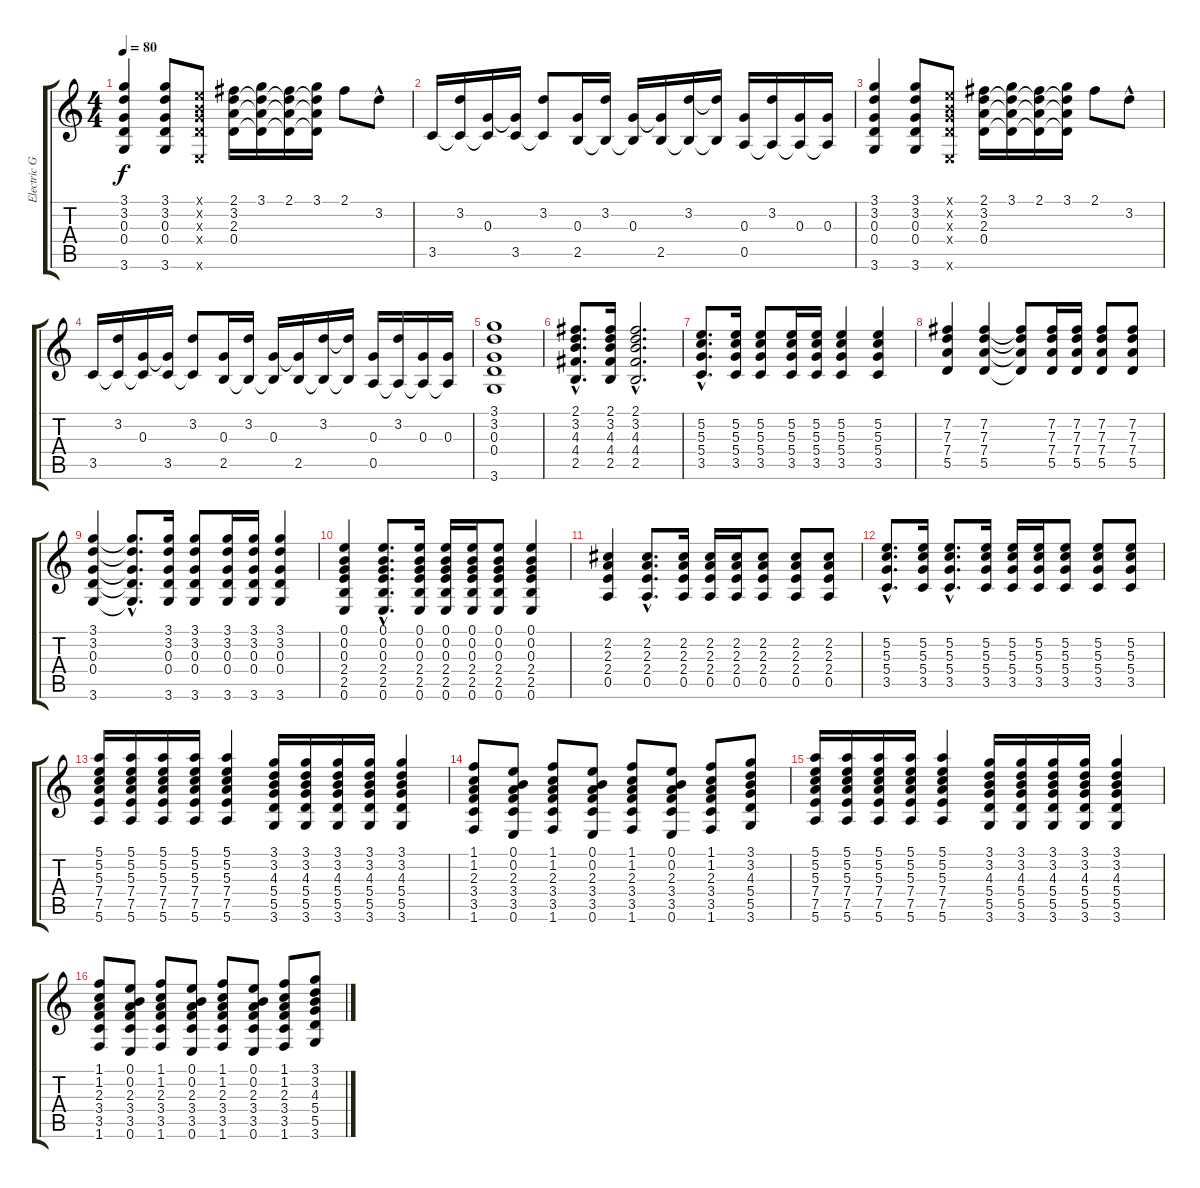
\track ("Electric Guitar 3 (Mick Ronson)" "Electric G") {instrument distortionguitar}
\staff {score tabs}
\tuning (E4 B3 G3 D3 A2 E2) {hide}
\ts (4 4)
\tempo 80
\clef g2
\ks c
(3.1 3.2 0.3 0.4 3.6).4{dy f} (3.1 3.2 0.3 0.4 3.6).8 (0.1{x} 0.2{x} 0.3{x} 0.4{x} 0.6{x}).8 (2.1 3.2 2.3 0.4).16 (3.1 3.2{t} 2.3{t} 0.4{t}).16 (2.1 3.2{t} 2.3{t} 0.4{t}).16 (3.1 3.2{t} 2.3{t} 0.4{t}).16 2.1.8 3.2{hac}.8 |
3.5.16 (3.2 3.5{t}).16 (0.3 3.5{t}).16 (0.3{t} 3.5).16 (3.2 3.5{t}).8 (0.3 2.5).16 (3.2 2.5{t}).16 (0.3 2.5{t}).16 (0.3{t} 2.5).16 (3.2 2.5{t}).16 (3.2{t} 2.5{t}).16 (0.3 0.5).16 (3.2 0.5{t}).16 (0.3 0.5{t}).16 (0.3 0.5{t}).16 |
(3.1 3.2 0.3 0.4 3.6).4 (3.1 3.2 0.3 0.4 3.6).8 (0.1{x} 0.2{x} 0.3{x} 0.4{x} 0.6{x}).8 (2.1 3.2 2.3 0.4).16 (3.1 3.2{t} 2.3{t} 0.4{t}).16 (2.1 3.2{t} 2.3{t} 0.4{t}).16 (3.1 3.2{t} 2.3{t} 0.4{t}).16 2.1.8 3.2{hac}.8 |
3.5.16 (3.2 3.5{t}).16 (0.3 3.5{t}).16 (0.3{t} 3.5).16 (3.2 3.5{t}).8 (0.3 2.5).16 (3.2 2.5{t}).16 (0.3 2.5{t}).16 (0.3{t} 2.5).16 (3.2 2.5{t}).16 (3.2{t} 2.5{t}).16 (0.3 0.5).16 (3.2 0.5{t}).16 (0.3 0.5{t}).16 (0.3 0.5{t}).16 |
(3.1 3.2 0.3 0.4 3.6).1 |
(2.1{hac} 3.2{hac} 4.3{hac} 4.4{hac} 2.5{hac}).8{d} (2.1 3.2 4.3 4.4 2.5).16 (2.1{hac} 3.2{hac} 4.3{hac} 4.4{hac} 2.5{hac}).2{d} |
(5.2{hac} 5.3{hac} 5.4{hac} 3.5{hac}).8{d} (5.2 5.3 5.4 3.5).16 (5.2 5.3 5.4 3.5).8 (5.2 5.3 5.4 3.5).16 (5.2 5.3 5.4 3.5).16 (5.2 5.3 5.4 3.5).4 (5.2 5.3 5.4 3.5).4 |
(7.2 7.3 7.4 5.5).4 (7.2 7.3 7.4 5.5).4 (7.2{t} 7.3{t} 7.4{t} 5.5{t}).8 (7.2 7.3 7.4 5.5).16 (7.2 7.3 7.4 5.5).16 (7.2 7.3 7.4 5.5).8 (7.2 7.3 7.4 5.5).8 |
(3.1 3.2 0.3 0.4 3.6).4 (3.1{hac t} 3.2{hac t} 0.3{hac t} 0.4{hac t} 3.6{hac t}).8{d} (3.1 3.2 0.3 0.4 3.6).16 (3.1 3.2 0.3 0.4 3.6).8 (3.1 3.2 0.3 0.4 3.6).16 (3.1 3.2 0.3 0.4 3.6).16 (3.1 3.2 0.3 0.4 3.6).4 |
(0.1 0.2 0.3 2.4 2.5 0.6).4 (0.1{hac} 0.2{hac} 0.3{hac} 2.4{hac} 2.5{hac} 0.6{hac}).8{d} (0.1 0.2 0.3 2.4 2.5 0.6).16 (0.1 0.2 0.3 2.4 2.5 0.6).16 (0.1 0.2 0.3 2.4 2.5 0.6).16 (0.1 0.2 0.3 2.4 2.5 0.6).8 (0.1 0.2 0.3 2.4 2.5 0.6).4 |
(2.2 2.3 2.4 0.5).4 (2.2{hac} 2.3{hac} 2.4{hac} 0.5{hac}).8{d} (2.2 2.3 2.4 0.5).16 (2.2 2.3 2.4 0.5).16 (2.2 2.3 2.4 0.5).16 (2.2 2.3 2.4 0.5).8 (2.2 2.3 2.4 0.5).8 (2.2 2.3 2.4 0.5).8 |
(5.2{hac} 5.3{hac} 5.4{hac} 3.5{hac}).8{d} (5.2 5.3 5.4 3.5).16 (5.2{hac} 5.3{hac} 5.4{hac} 3.5{hac}).8{d} (5.2 5.3 5.4 3.5).16 (5.2 5.3 5.4 3.5).16 (5.2 5.3 5.4 3.5).16 (5.2 5.3 5.4 3.5).8 (5.2 5.3 5.4 3.5).8 (5.2 5.3 5.4 3.5).8 |
(5.1 5.2 5.3 7.4 7.5 5.6).16 (5.1 5.2 5.3 7.4 7.5 5.6).16 (5.1 5.2 5.3 7.4 7.5 5.6).16 (5.1 5.2 5.3 7.4 7.5 5.6).16 (5.1 5.2 5.3 7.4 7.5 5.6).4 (3.1 3.2 4.3 5.4 5.5 3.6).16 (3.1 3.2 4.3 5.4 5.5 3.6).16 (3.1 3.2 4.3 5.4 5.5 3.6).16 (3.1 3.2 4.3 5.4 5.5 3.6).16 (3.1 3.2 4.3 5.4 5.5 3.6).4 |
(1.1 1.2 2.3 3.4 3.5 1.6).8 (0.1 0.2 2.3 3.4 3.5 0.6).8 (1.1 1.2 2.3 3.4 3.5 1.6).8 (0.1 0.2 2.3 3.4 3.5 0.6).8 (1.1 1.2 2.3 3.4 3.5 1.6).8 (0.1 0.2 2.3 3.4 3.5 0.6).8 (1.1 1.2 2.3 3.4 3.5 1.6).8 (3.1 3.2 4.3 5.4 5.5 3.6).8 |
(5.1 5.2 5.3 7.4 7.5 5.6).16 (5.1 5.2 5.3 7.4 7.5 5.6).16 (5.1 5.2 5.3 7.4 7.5 5.6).16 (5.1 5.2 5.3 7.4 7.5 5.6).16 (5.1 5.2 5.3 7.4 7.5 5.6).4 (3.1 3.2 4.3 5.4 5.5 3.6).16 (3.1 3.2 4.3 5.4 5.5 3.6).16 (3.1 3.2 4.3 5.4 5.5 3.6).16 (3.1 3.2 4.3 5.4 5.5 3.6).16 (3.1 3.2 4.3 5.4 5.5 3.6).4 |
(1.1 1.2 2.3 3.4 3.5 1.6).8 (0.1 0.2 2.3 3.4 3.5 0.6).8 (1.1 1.2 2.3 3.4 3.5 1.6).8 (0.1 0.2 2.3 3.4 3.5 0.6).8 (1.1 1.2 2.3 3.4 3.5 1.6).8 (0.1 0.2 2.3 3.4 3.5 0.6).8 (1.1 1.2 2.3 3.4 3.5 1.6).8 (3.1 3.2 4.3 5.4 5.5 3.6).8
